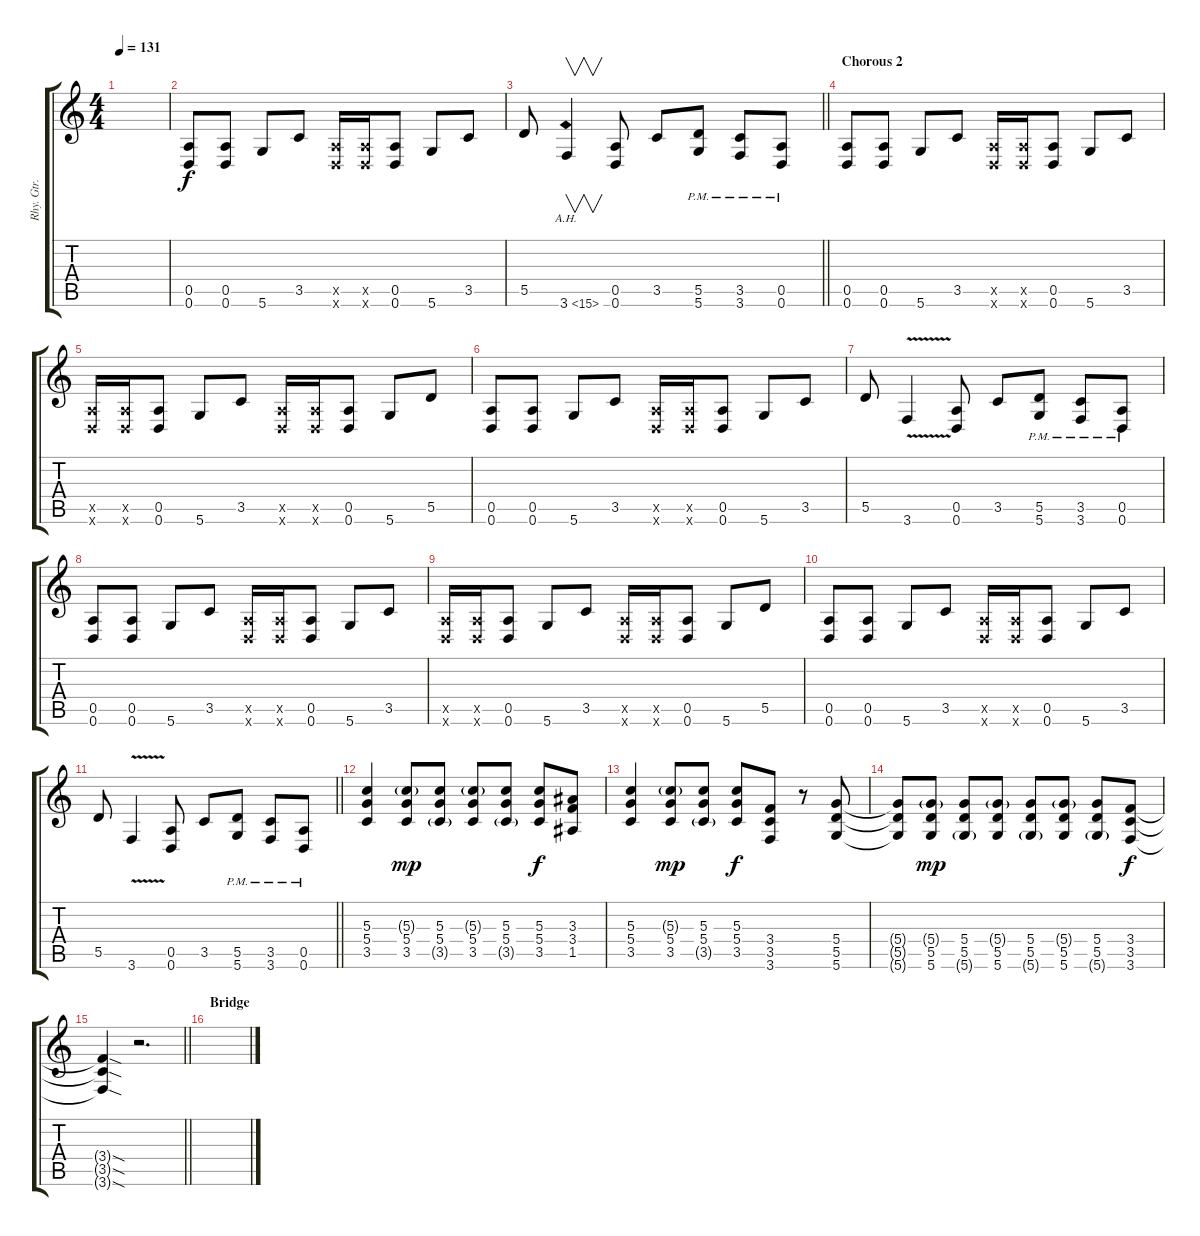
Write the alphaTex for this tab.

\track ("Rhy. Gtr. 1" "Rhy. Gtr. ") {instrument distortionguitar}
\staff {score tabs}
\tuning (E4 B3 G3 D3 A2 D2) {hide}
\ts (4 4)
\tempo 131
\clef g2
\ks c
|
(0.5 0.6).8 (0.5 0.6).8 5.6.8 3.5.8 (0.5{x} 0.6{x}).16 (0.5{x} 0.6{x}).16 (0.5 0.6).8 5.6.8 3.5.8 |
\barLineRight lightlight
5.5.8 3.6{ah 12}.4{v} (0.5 0.6).8 3.5.8 (5.5{pm} 5.6{pm}).8 (3.5{pm} 3.6{pm}).8 (0.5{pm} 0.6{pm}).8 |
\section ("" "Chorous 2")
(0.5 0.6).8 (0.5 0.6).8 5.6.8 3.5.8 (0.5{x} 0.6{x}).16 (0.5{x} 0.6{x}).16 (0.5 0.6).8 5.6.8 3.5.8 |
(0.5{x} 0.6{x}).16 (0.5{x} 0.6{x}).16 (0.5 0.6).8 5.6.8 3.5.8 (0.5{x} 0.6{x}).16 (0.5{x} 0.6{x}).16 (0.5 0.6).8 5.6.8 5.5.8 |
(0.5 0.6).8 (0.5 0.6).8 5.6.8 3.5.8 (0.5{x} 0.6{x}).16 (0.5{x} 0.6{x}).16 (0.5 0.6).8 5.6.8 3.5.8 |
5.5.8 3.6{v}.4 (0.5 0.6).8 3.5.8 (5.5{pm} 5.6{pm}).8 (3.5{pm} 3.6{pm}).8 (0.5{pm} 0.6{pm}).8 |
(0.5 0.6).8 (0.5 0.6).8 5.6.8 3.5.8 (0.5{x} 0.6{x}).16 (0.5{x} 0.6{x}).16 (0.5 0.6).8 5.6.8 3.5.8 |
(0.5{x} 0.6{x}).16 (0.5{x} 0.6{x}).16 (0.5 0.6).8 5.6.8 3.5.8 (0.5{x} 0.6{x}).16 (0.5{x} 0.6{x}).16 (0.5 0.6).8 5.6.8 5.5.8 |
(0.5 0.6).8 (0.5 0.6).8 5.6.8 3.5.8 (0.5{x} 0.6{x}).16 (0.5{x} 0.6{x}).16 (0.5 0.6).8 5.6.8 3.5.8 |
\barLineRight lightlight
5.5.8 3.6{v}.4 (0.5 0.6).8 3.5.8 (5.5{pm} 5.6{pm}).8 (3.5{pm} 3.6{pm}).8 (0.5{pm} 0.6{pm}).8 |
\section ("" "")
(5.3 5.4 3.5).4 (5.3{g} 5.4 3.5).8{dy mp} (5.3 5.4 3.5{g}).8 (5.3{g} 5.4 3.5).8 (5.3 5.4 3.5{g}).8 (5.3 5.4 3.5).8{dy f} (3.3 3.4 1.5).8 |
(5.3 5.4 3.5).4 (5.3{g} 5.4 3.5).8{dy mp} (5.3 5.4 3.5{g}).8 (5.3 5.4 3.5).8{dy f} (3.4 3.5 3.6).8 r.8 (5.4 5.5 5.6).8 |
(5.4{t} 5.5{t} 5.6{t}).8 (5.4{g} 5.5 5.6).8{dy mp} (5.4 5.5 5.6{g}).8 (5.4{g} 5.5 5.6).8 (5.4 5.5 5.6{g}).8 (5.4{g} 5.5 5.6).8 (5.4 5.5 5.6{g}).8 (3.4 3.5 3.6).8{dy f} |
\barLineRight lightlight
(3.4{sod t} 3.5{sod t} 3.6{sod t}).4 r.2{d} |
\section ("" "Bridge")
